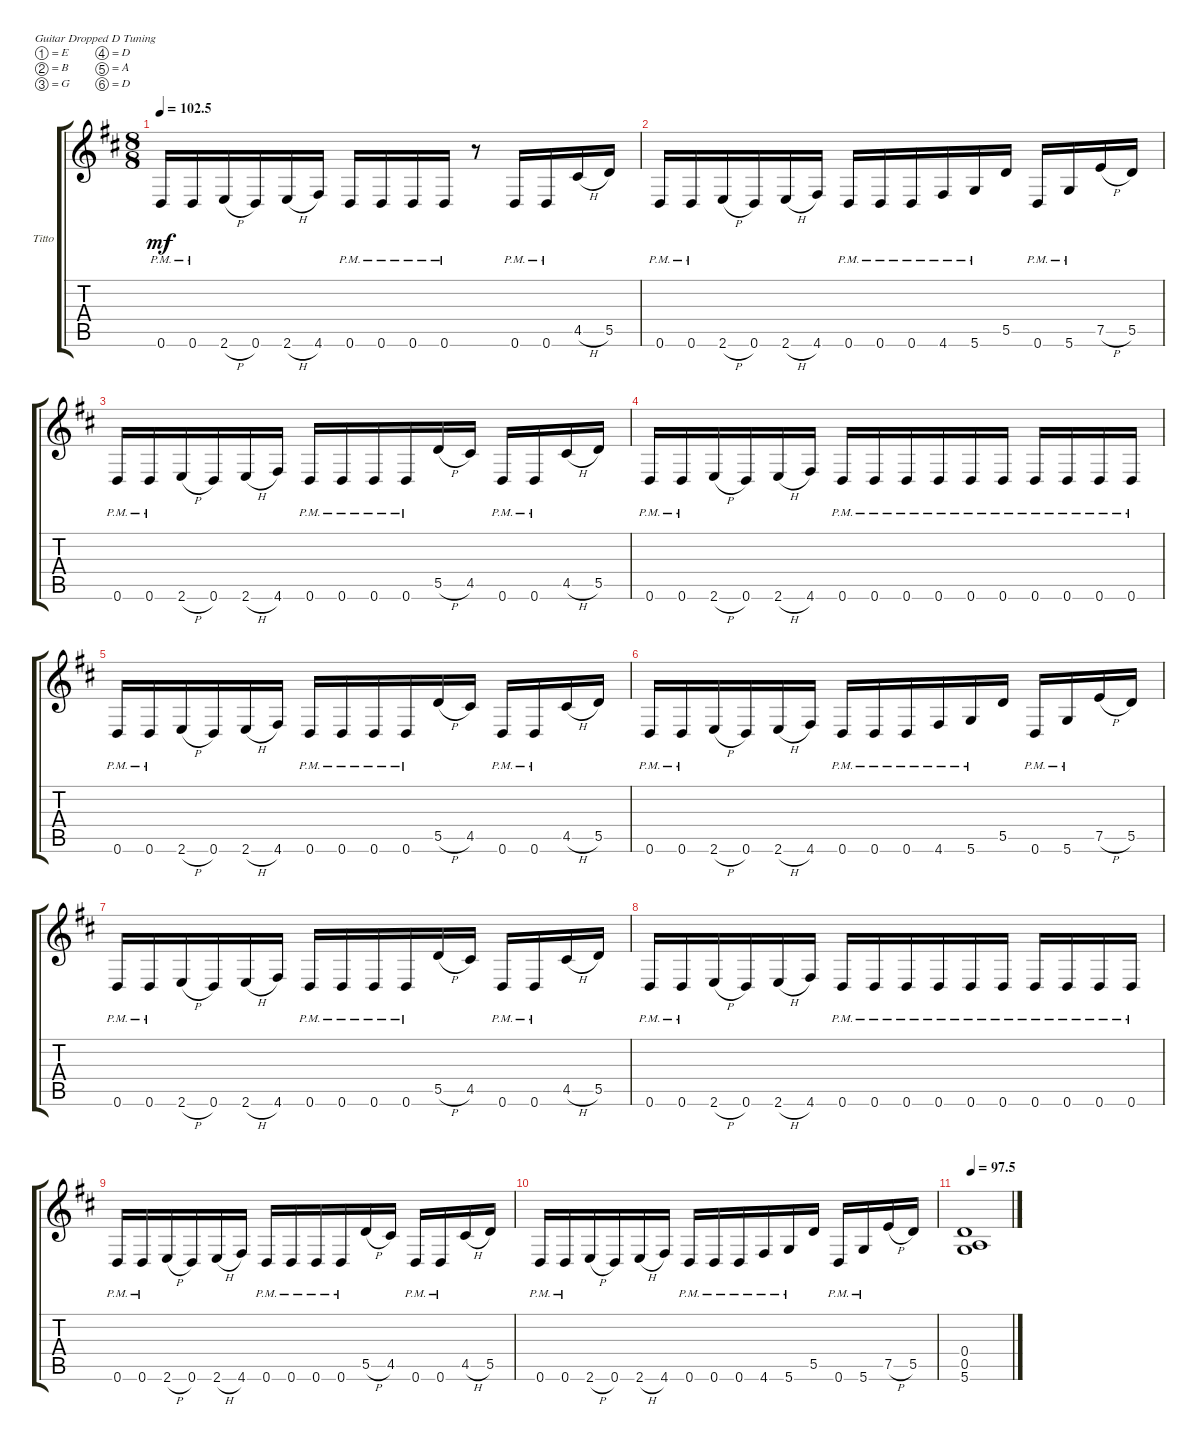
\defaultSystemsLayout 4
\bracketExtendMode groupsimilarinstruments
\firstSystemTrackNameOrientation horizontal
\otherSystemsTrackNameOrientation horizontal
\track ("Guitar 2" "Titto") {instrument overdrivenguitar}
\staff {score tabs}
\tuning (E4 B3 G3 D3 A2 D2)
\ts (8 8)
\tempo
102.5
\accidentals auto
\clef g2
\ottava regular
\simile none
\ks d
0.6{pm}.16{dy mf} 0.6{pm}.16 2.6{h}.16 0.6.16 2.6{h}.16 4.6.16 0.6{pm}.16 0.6{pm}.16 0.6{pm}.16 0.6{pm}.16 r.8 0.6{pm}.16 0.6{pm}.16 4.5{h}.16 5.5.16 |
0.6{pm}.16 0.6{pm}.16 2.6{h}.16 0.6.16 2.6{h}.16 4.6.16 0.6{pm}.16 0.6{pm}.16 0.6{pm}.16 4.6{pm}.16 5.6{pm}.16 5.5.16 0.6{pm}.16 5.6{pm}.16 7.5{h}.16 5.5.16 |
0.6{pm}.16 0.6{pm}.16 2.6{h}.16 0.6.16 2.6{h}.16 4.6.16 0.6{pm}.16 0.6{pm}.16 0.6{pm}.16 0.6{pm}.16 5.5{h}.16 4.5.16 0.6{pm}.16 0.6{pm}.16 4.5{h}.16 5.5.16 |
0.6{pm}.16 0.6{pm}.16 2.6{h}.16 0.6.16 2.6{h}.16 4.6.16 0.6{pm}.16 0.6{pm}.16 0.6{pm}.16 0.6{pm}.16 0.6{pm}.16 0.6{pm}.16 0.6{pm}.16 0.6{pm}.16 0.6{pm}.16 0.6{pm}.16 |
0.6{pm}.16 0.6{pm}.16 2.6{h}.16 0.6.16 2.6{h}.16 4.6.16 0.6{pm}.16 0.6{pm}.16 0.6{pm}.16 0.6{pm}.16 5.5{h}.16 4.5.16 0.6{pm}.16 0.6{pm}.16 4.5{h}.16 5.5.16 |
0.6{pm}.16 0.6{pm}.16 2.6{h}.16 0.6.16 2.6{h}.16 4.6.16 0.6{pm}.16 0.6{pm}.16 0.6{pm}.16 4.6{pm}.16 5.6{pm}.16 5.5.16 0.6{pm}.16 5.6{pm}.16 7.5{h}.16 5.5.16 |
0.6{pm}.16 0.6{pm}.16 2.6{h}.16 0.6.16 2.6{h}.16 4.6.16 0.6{pm}.16 0.6{pm}.16 0.6{pm}.16 0.6{pm}.16 5.5{h}.16 4.5.16 0.6{pm}.16 0.6{pm}.16 4.5{h}.16 5.5.16 |
0.6{pm}.16 0.6{pm}.16 2.6{h}.16 0.6.16 2.6{h}.16 4.6.16 0.6{pm}.16 0.6{pm}.16 0.6{pm}.16 0.6{pm}.16 0.6{pm}.16 0.6{pm}.16 0.6{pm}.16 0.6{pm}.16 0.6{pm}.16 0.6{pm}.16 |
0.6{pm}.16 0.6{pm}.16 2.6{h}.16 0.6.16 2.6{h}.16 4.6.16 0.6{pm}.16 0.6{pm}.16 0.6{pm}.16 0.6{pm}.16 5.5{h}.16 4.5.16 0.6{pm}.16 0.6{pm}.16 4.5{h}.16 5.5.16 |
0.6{pm}.16 0.6{pm}.16 2.6{h}.16 0.6.16 2.6{h}.16 4.6.16 0.6{pm}.16 0.6{pm}.16 0.6{pm}.16 4.6{pm}.16 5.6{pm}.16 5.5.16 0.6{pm}.16 5.6{pm}.16 7.5{h}.16 5.5.16 |
\tempo
97.5 (5.6 0.5 0.4).1
